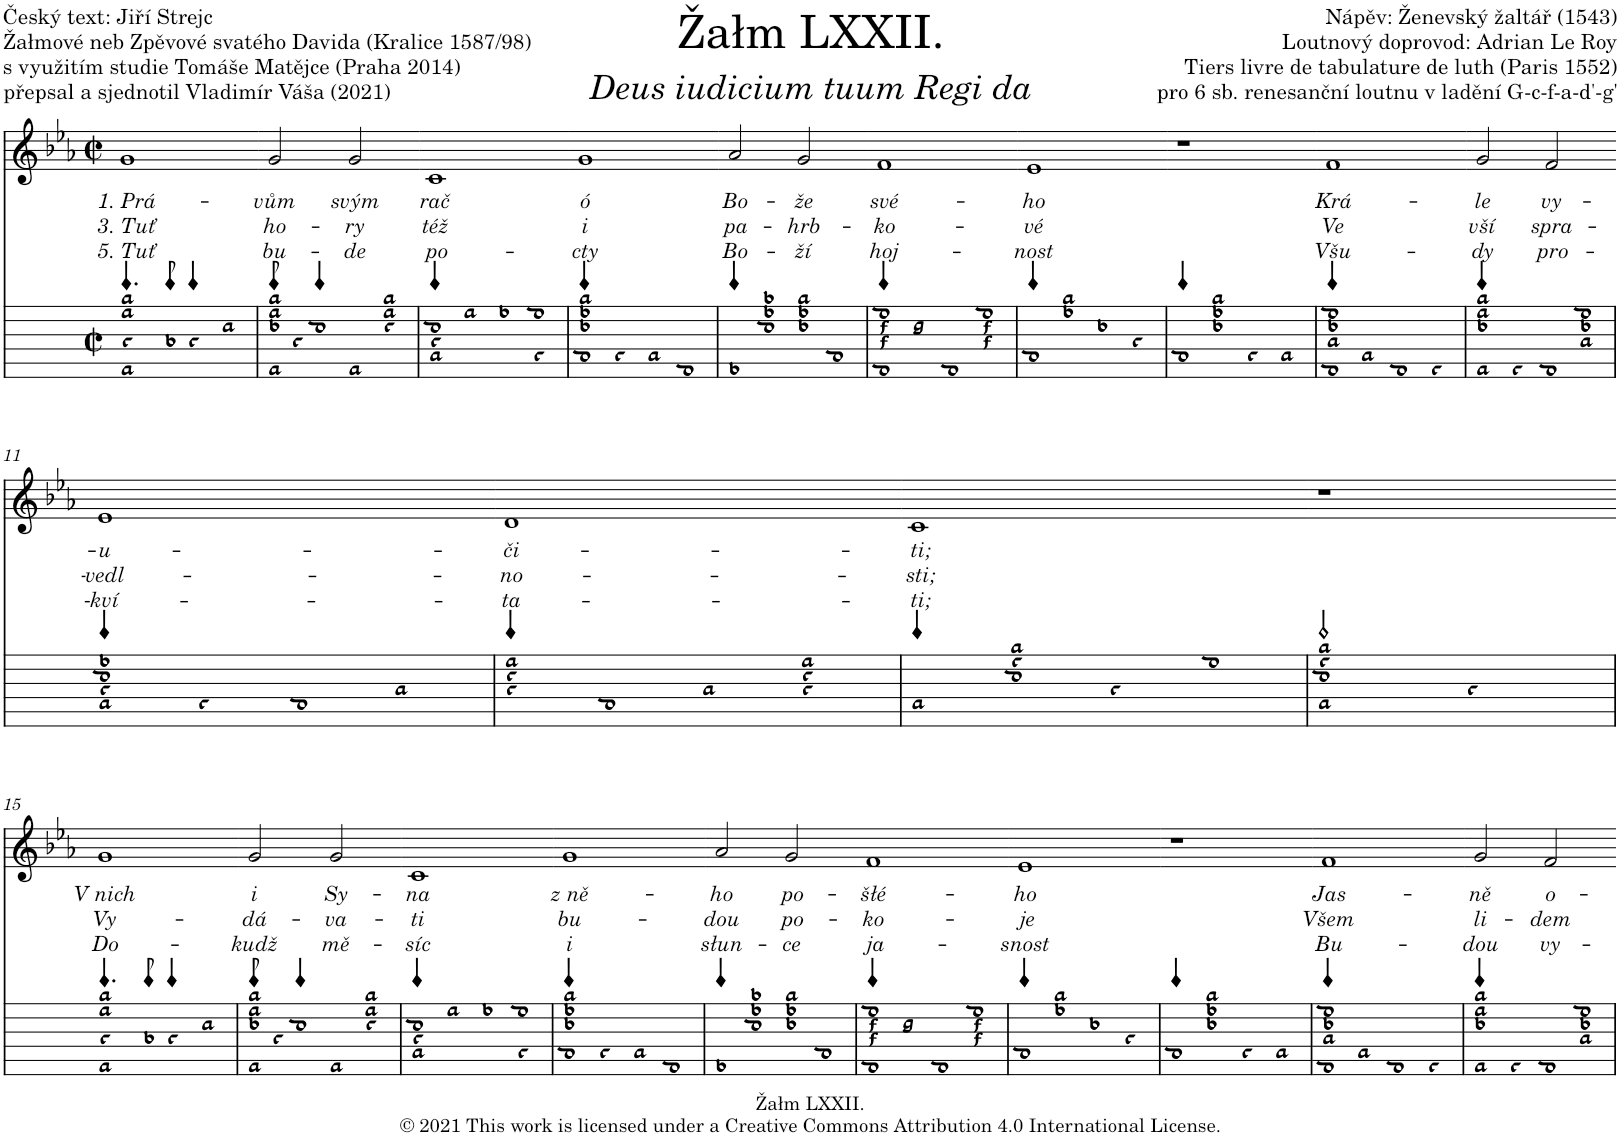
**kern	**kern	**text	**text	**text
*part2	*part1	*part1	*part1	*part1
*staff2	*staff1	*staff1	*staff1	*staff1
*I"Loutna (tabulatura)	*I"Zpěv	*	*	*
*stria6	*	*	*	*
*	*clefG2	*	*	*
*k[b-e-a-]	*k[b-e-a-]	*	*	*
*M2/2	*M2/2	*	*	*
*met(c|)	*met(c|)	*	*	*
=1	=1	=1	=1	=1
!	!	!LO:LY:b	!LO:LY:b	!LO:LY:b
4.GG 4.G 4.d 4.g	1g	1. Prá-	3. Tuť	5. Tuť
8F#	.	.	.	.
4G	.	.	.	.
4A	.	.	.	.
=2	=2	=2	=2	=2
!	!	!LO:LY:b	!LO:LY:b	!LO:LY:b
8GG\ 8B-\ 8d\ 8g\L	2g/	-vům	ho-	bu-
8GJ	.	.	.	.
4c	.	.	.	.
!	!	!LO:LY:b	!LO:LY:b	!LO:LY:b
4GG	2g/	svým	-ry	-de
4B 4d 4g	.	.	.	.
=3	=3	=3	=3	=3
!	!	!LO:LY:b	!LO:LY:b	!LO:LY:b
4C 4G 4c	1c	rač	též	po-
4d	.	.	.	.
4e-	.	.	.	.
4D 4f	.	.	.	.
=4	=4	=4	=4	=4
!	!	!LO:LY:b	!LO:LY:b	!LO:LY:b
4E- 4B- 4e- 4g	1g	ó	i	-cty
4D	.	.	.	.
4C	.	.	.	.
4BB-	.	.	.	.
=5	=5	=5	=5	=5
!	!	!LO:LY:b	!LO:LY:b	!LO:LY:b
4AA-	2a-/	Bo-	pa-	Bo-
4c 4e- 4a-	.	.	.	.
!	!	!LO:LY:b	!LO:LY:b	!LO:LY:b
4B- 4e- 4g	2g/	-že	-hrb-	-ží
4E-	.	.	.	.
=6	=6	=6	=6	=6
!	!	!LO:LY:b	!LO:LY:b	!LO:LY:b
4BB- 4B- 4d 4f	1f	své-	-ko-	hoj-
4e-	.	.	.	.
4BB-	.	.	.	.
4B- 4d 4f	.	.	.	.
=7	=7	=7	=7	=7
!	!	!LO:LY:b	!LO:LY:b	!LO:LY:b
4E-	1e-	-ho	-vé	-nost
4e- 4g	.	.	.	.
4B-	.	.	.	.
4G	.	.	.	.
=8	=8	=8	=8	=8
4E-	1r	.	.	.
4B- 4e- 4g	.	.	.	.
4D	.	.	.	.
4C	.	.	.	.
=9	=9	=9	=9	=9
!	!	!LO:LY:b	!LO:LY:b	!LO:LY:b
4BB- 4F 4B- 4f	1f	Krá-	Ve	Všu-
4C	.	.	.	.
4BB-	.	.	.	.
4AA	.	.	.	.
=10	=10	=10	=10	=10
!	!	!LO:LY:b	!LO:LY:b	!LO:LY:b
4GG 4B- 4d 4g	2g/	-le	vší	-dy
4AA	.	.	.	.
!	!	!LO:LY:b	!LO:LY:b	!LO:LY:b
4BB-	2f/	vy-	spra-	pro-
4F 4B- 4f	.	.	.	.
!!LO:LB:g=z
=11	=11	=11	=11	=11
!	!	!LO:LY:b	!LO:LY:b	!LO:LY:b
4C 4G 4c 4e-	1e-	-u-	-vedl-	-kví-
4D	.	.	.	.
4E-	.	.	.	.
4F	.	.	.	.
=12	=12	=12	=12	=12
!	!	!LO:LY:b	!LO:LY:b	!LO:LY:b
4G 4B 4d	1d	-či-	-no-	-ta-
4E-	.	.	.	.
4F	.	.	.	.
4G 4B 4d	.	.	.	.
=13	=13	=13	=13	=13
!	!	!LO:LY:b	!LO:LY:b	!LO:LY:b
4C	1c	-ti;	-sti;	-ti;
4c 4e 4g	.	.	.	.
4G	.	.	.	.
4f	.	.	.	.
=14	=14	=14	=14	=14
2C 2c 2e 2g	1r	.	.	.
2G	.	.	.	.
!!LO:LB:g=z
=15	=15	=15	=15	=15
!	!	!LO:LY:b	!LO:LY:b	!LO:LY:b
4.GG 4.G 4.d 4.g	1g	V nich	Vy-	Do-
8F#	.	.	.	.
4G	.	.	.	.
4A	.	.	.	.
=16	=16	=16	=16	=16
!	!	!LO:LY:b	!LO:LY:b	!LO:LY:b
8GG\ 8B-\ 8d\ 8g\L	2g/	i	-dá-	-kudž
8GJ	.	.	.	.
4c	.	.	.	.
!	!	!LO:LY:b	!LO:LY:b	!LO:LY:b
4GG	2g/	Sy-	-va-	mě-
4B 4d 4g	.	.	.	.
=17	=17	=17	=17	=17
!	!	!LO:LY:b	!LO:LY:b	!LO:LY:b
4C 4G 4c	1c	-na	-ti	-síc
4d	.	.	.	.
4e-	.	.	.	.
4D 4f	.	.	.	.
=18	=18	=18	=18	=18
!	!	!LO:LY:b	!LO:LY:b	!LO:LY:b
4E- 4B- 4e- 4g	1g	z ně-	bu-	i
4D	.	.	.	.
4C	.	.	.	.
4BB-	.	.	.	.
=19	=19	=19	=19	=19
!	!	!LO:LY:b	!LO:LY:b	!LO:LY:b
4AA-	2a-/	-ho	-dou	słun-
4c 4e- 4a-	.	.	.	.
!	!	!LO:LY:b	!LO:LY:b	!LO:LY:b
4B- 4e- 4g	2g/	po-	po-	-ce
4E-	.	.	.	.
=20	=20	=20	=20	=20
!	!	!LO:LY:b	!LO:LY:b	!LO:LY:b
4BB- 4B- 4d 4f	1f	-šłé-	-ko-	ja-
4e-	.	.	.	.
4BB-	.	.	.	.
4B- 4d 4f	.	.	.	.
=21	=21	=21	=21	=21
!	!	!LO:LY:b	!LO:LY:b	!LO:LY:b
4E-	1e-	-ho	-je	-snost
4e- 4g	.	.	.	.
4B-	.	.	.	.
4G	.	.	.	.
=22	=22	=22	=22	=22
4E-	1r	.	.	.
4B- 4e- 4g	.	.	.	.
4D	.	.	.	.
4C	.	.	.	.
=23	=23	=23	=23	=23
!	!	!LO:LY:b	!LO:LY:b	!LO:LY:b
4BB- 4F 4B- 4f	1f	Jas-	Všem	Bu-
4C	.	.	.	.
4BB-	.	.	.	.
4AA	.	.	.	.
=24	=24	=24	=24	=24
!	!	!LO:LY:b	!LO:LY:b	!LO:LY:b
4GG 4B- 4d 4g	2g/	-ně	li-	-dou
4AA	.	.	.	.
!	!	!LO:LY:b	!LO:LY:b	!LO:LY:b
4BB-	2f/	o-	-dem	vy-
4F 4B- 4f	.	.	.	.
=	=	=	=	=
*-	*-	*-	*-	*-
